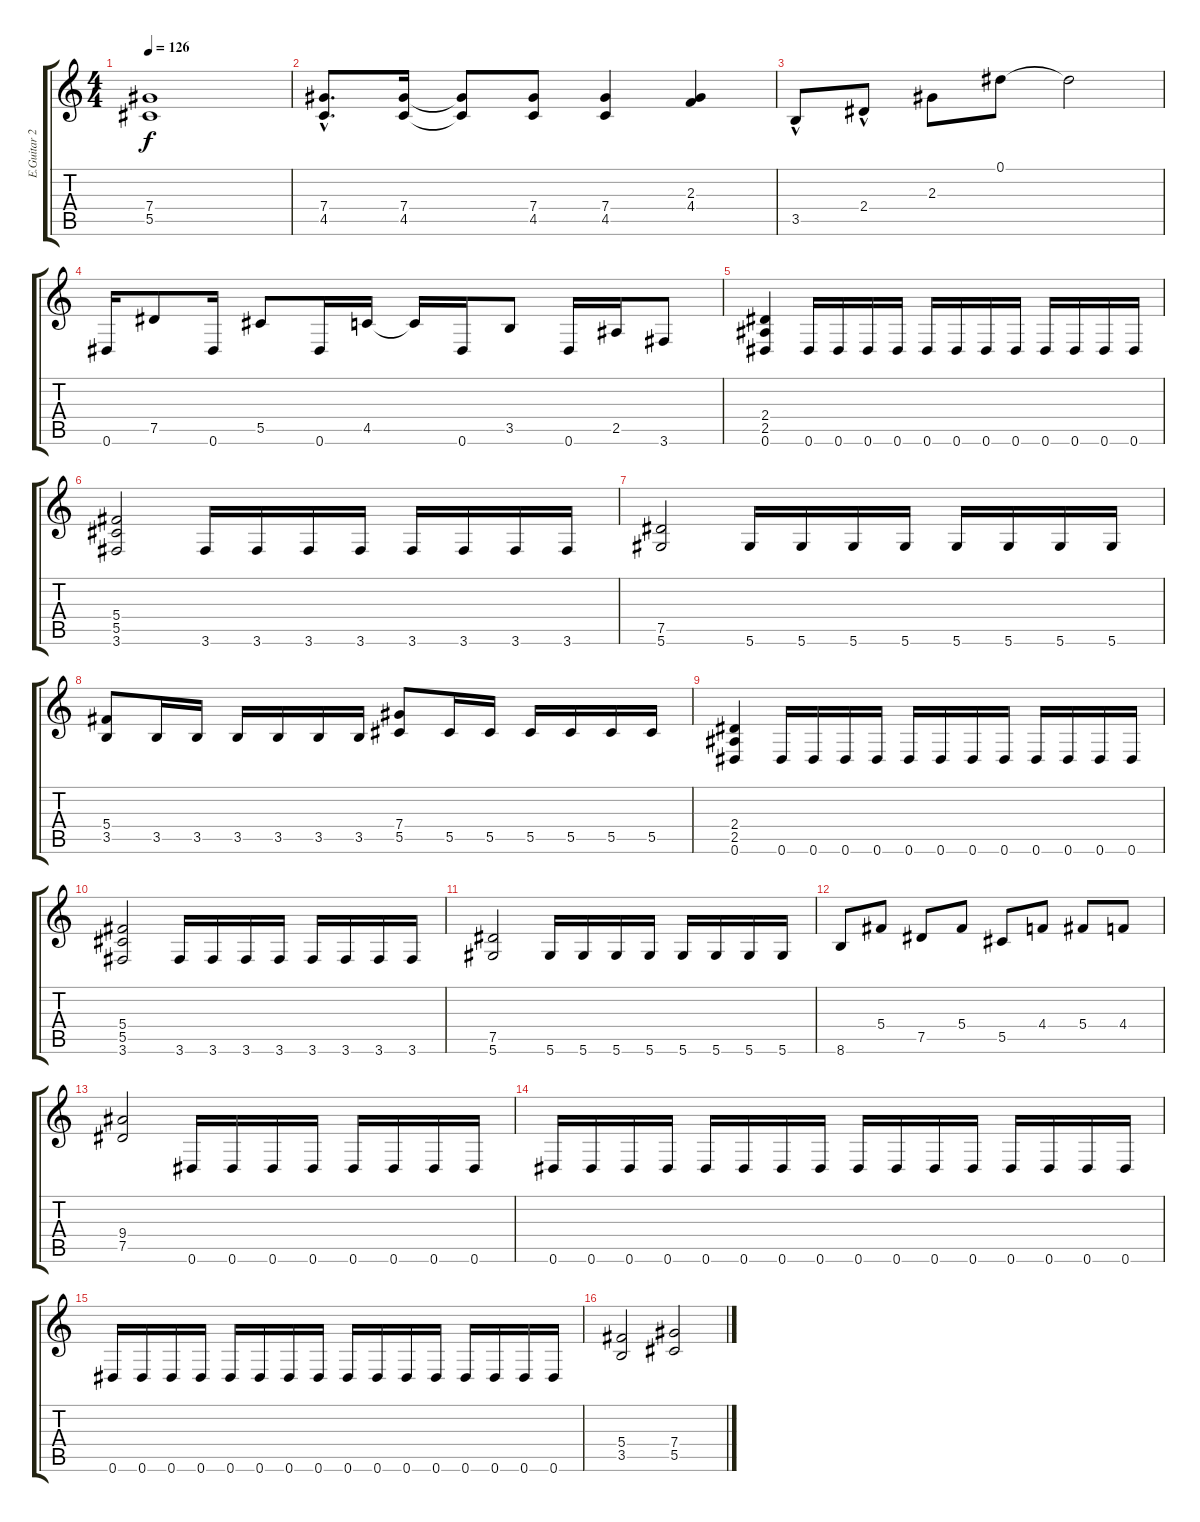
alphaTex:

\track ("E.Guitar 2                          " "E.Guitar 2") {instrument distortionguitar}
\staff {score tabs}
\tuning (Eb4 Bb3 Gb3 Db3 Ab2 Eb2) {hide}
\ts (4 4)
\tempo 126
\clef g2
\ks c
(7.4 5.5).1{dy f} |
(7.4{hac} 4.5{hac}).8{d} (7.4 4.5).16 (7.4{t} 4.5{t}).8 (7.4 4.5).8 (7.4 4.5).4 (2.3 4.4).4 |
3.5{hac}.8 2.4{hac}.8 2.3.8 0.1.8 0.1{t}.2 |
0.6.16 7.5.8 0.6.16 5.5.8 0.6.16 4.5.16 4.5{t}.16 0.6.16 3.5.8 0.6.16 2.5.16 3.6.8 |
(2.4 2.5 0.6).4 0.6.16 0.6.16 0.6.16 0.6.16 0.6.16 0.6.16 0.6.16 0.6.16 0.6.16 0.6.16 0.6.16 0.6.16 |
(5.4 5.5 3.6).2 3.6.16 3.6.16 3.6.16 3.6.16 3.6.16 3.6.16 3.6.16 3.6.16 |
(7.5 5.6).2 5.6.16 5.6.16 5.6.16 5.6.16 5.6.16 5.6.16 5.6.16 5.6.16 |
(5.4 3.5).8 3.5.16 3.5.16 3.5.16 3.5.16 3.5.16 3.5.16 (7.4 5.5).8 5.5.16 5.5.16 5.5.16 5.5.16 5.5.16 5.5.16 |
(2.4 2.5 0.6).4 0.6.16 0.6.16 0.6.16 0.6.16 0.6.16 0.6.16 0.6.16 0.6.16 0.6.16 0.6.16 0.6.16 0.6.16 |
(5.4 5.5 3.6).2 3.6.16 3.6.16 3.6.16 3.6.16 3.6.16 3.6.16 3.6.16 3.6.16 |
(7.5 5.6).2 5.6.16 5.6.16 5.6.16 5.6.16 5.6.16 5.6.16 5.6.16 5.6.16 |
8.6.8 5.4.8 7.5.8 5.4.8 5.5.8 4.4.8 5.4.8 4.4.8 |
(9.4 7.5).2 0.6.16 0.6.16 0.6.16 0.6.16 0.6.16 0.6.16 0.6.16 0.6.16 |
0.6.16 0.6.16 0.6.16 0.6.16 0.6.16 0.6.16 0.6.16 0.6.16 0.6.16 0.6.16 0.6.16 0.6.16 0.6.16 0.6.16 0.6.16 0.6.16 |
0.6.16 0.6.16 0.6.16 0.6.16 0.6.16 0.6.16 0.6.16 0.6.16 0.6.16 0.6.16 0.6.16 0.6.16 0.6.16 0.6.16 0.6.16 0.6.16 |
(5.4 3.5).2 (7.4 5.5).2
